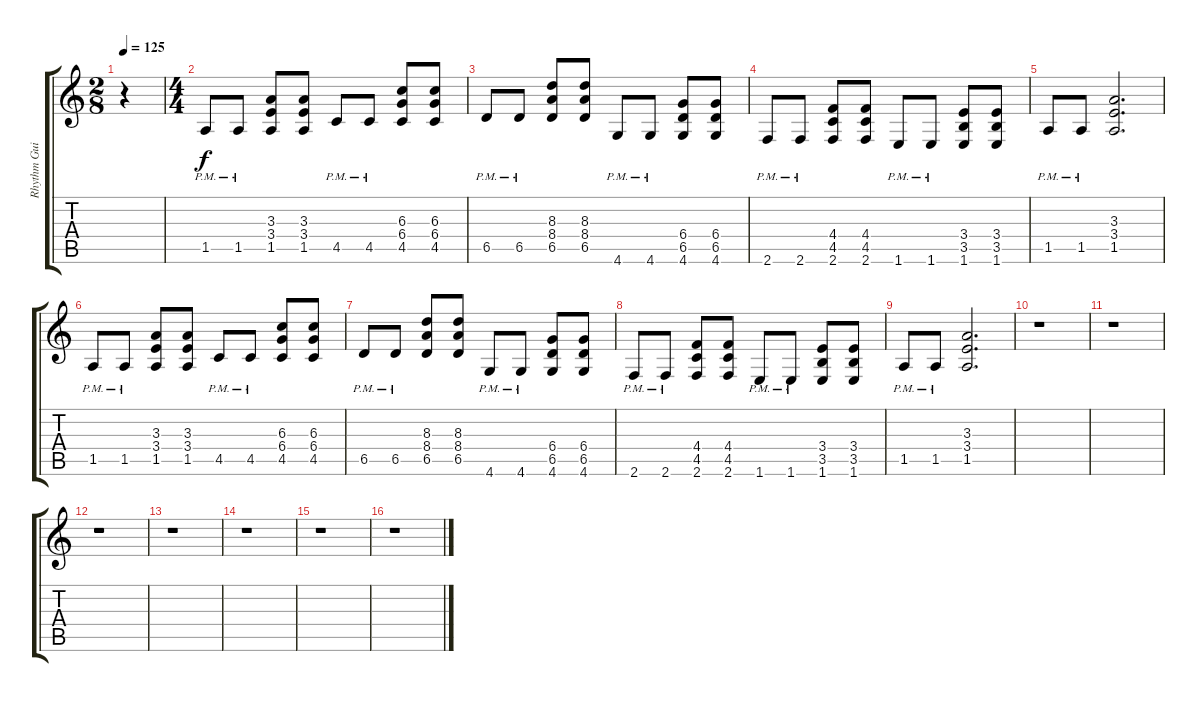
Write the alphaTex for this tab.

\track ("Rhythm Guitar" "Rhythm Gui") {instrument distortionguitar}
\staff {score tabs}
\tuning (Eb4 Bb3 Gb3 Db3 Ab2 Eb2) {hide}
\ts (2 8)
\tempo 125
\clef g2
\ks c
r.4{dy f instrument distortionguitar} |
\ts (4 4)
1.5{pm}.8 1.5{pm}.8 (3.3 3.4 1.5).8 (3.3 3.4 1.5).8 4.5{pm}.8 4.5{pm}.8 (6.3 6.4 4.5).8 (6.3 6.4 4.5).8 |
6.5{pm}.8 6.5{pm}.8 (8.3 8.4 6.5).8 (8.3 8.4 6.5).8 4.6{pm}.8 4.6{pm}.8 (6.4 6.5 4.6).8 (6.4 6.5 4.6).8 |
2.6{pm}.8 2.6{pm}.8 (4.4 4.5 2.6).8 (4.4 4.5 2.6).8 1.6{pm}.8 1.6{pm}.8 (3.4 3.5 1.6).8 (3.4 3.5 1.6).8 |
1.5{pm}.8 1.5{pm}.8 (3.3 3.4 1.5).2{d} |
1.5{pm}.8 1.5{pm}.8 (3.3 3.4 1.5).8 (3.3 3.4 1.5).8 4.5{pm}.8 4.5{pm}.8 (6.3 6.4 4.5).8 (6.3 6.4 4.5).8 |
6.5{pm}.8 6.5{pm}.8 (8.3 8.4 6.5).8 (8.3 8.4 6.5).8 4.6{pm}.8 4.6{pm}.8 (6.4 6.5 4.6).8 (6.4 6.5 4.6).8 |
2.6{pm}.8 2.6{pm}.8 (4.4 4.5 2.6).8 (4.4 4.5 2.6).8 1.6{pm}.8 1.6{pm}.8 (3.4 3.5 1.6).8 (3.4 3.5 1.6).8 |
1.5{pm}.8 1.5{pm}.8 (3.3 3.4 1.5).2{d} |
r.1 |
r.1 |
r.1 |
r.1 |
r.1 |
r.1 |
r.1
